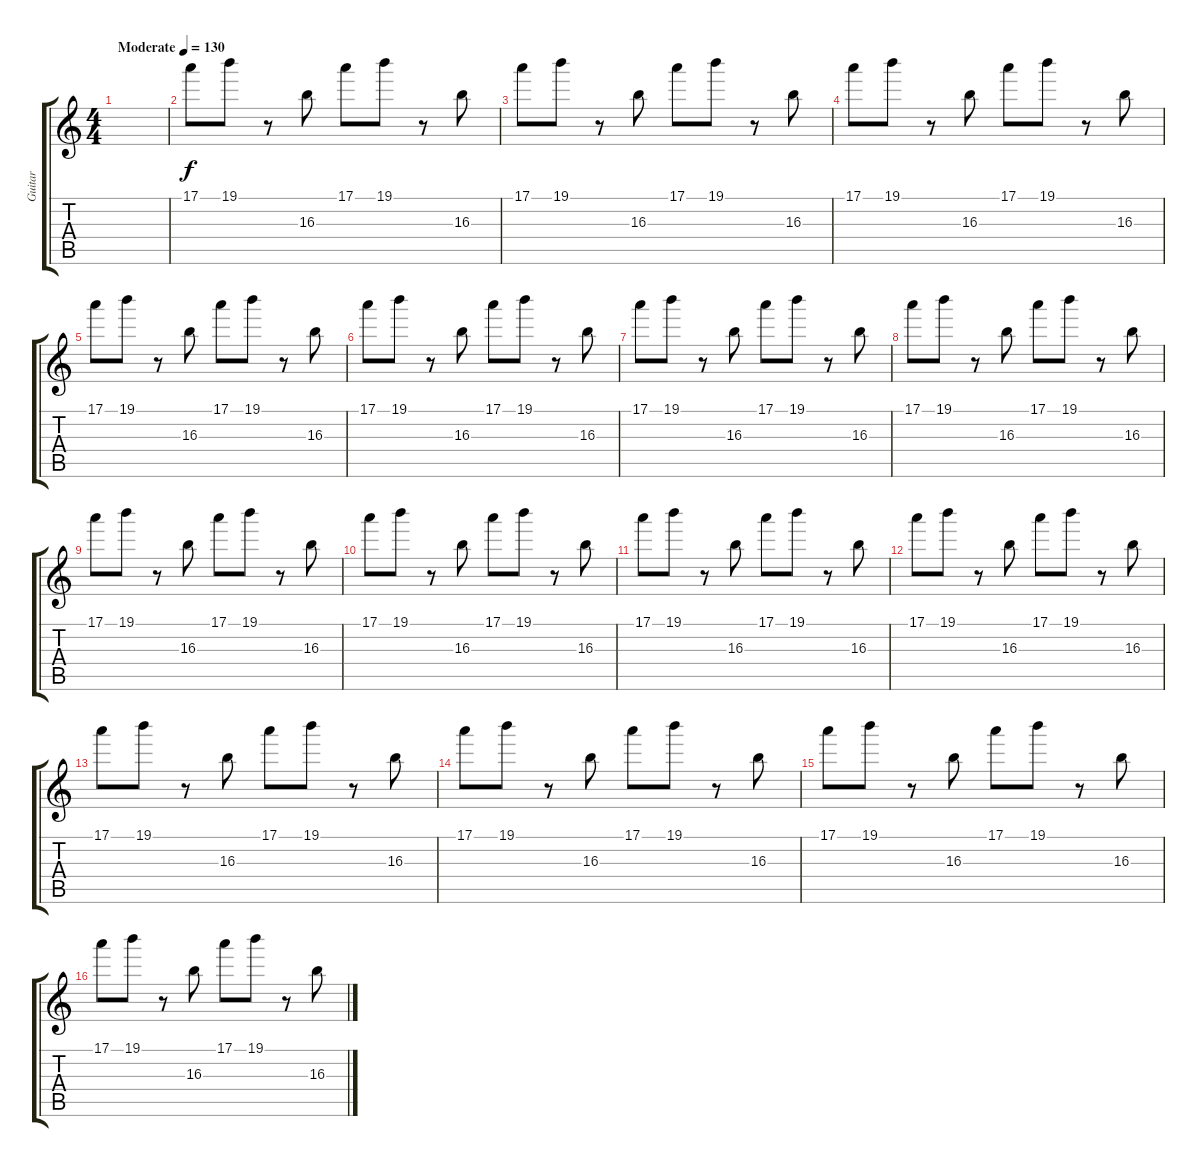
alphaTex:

\track ("Guitar" "Guitar") {instrument overdrivenguitar}
\staff {score tabs}
\tuning (E4 B3 G3 D3 A2 E2) {hide}
\ts (4 4)
\tempo (130 "Moderate")
\clef g2
\ks c
|
17.1.8 19.1.8 r.8 16.3.8 17.1.8 19.1.8 r.8 16.3.8 |
17.1.8 19.1.8 r.8 16.3.8 17.1.8 19.1.8 r.8 16.3.8 |
17.1.8 19.1.8 r.8 16.3.8 17.1.8 19.1.8 r.8 16.3.8 |
17.1.8 19.1.8 r.8 16.3.8 17.1.8 19.1.8 r.8 16.3.8 |
17.1.8 19.1.8 r.8 16.3.8 17.1.8 19.1.8 r.8 16.3.8 |
17.1.8 19.1.8 r.8 16.3.8 17.1.8 19.1.8 r.8 16.3.8 |
17.1.8 19.1.8 r.8 16.3.8 17.1.8 19.1.8 r.8 16.3.8 |
17.1.8 19.1.8 r.8 16.3.8 17.1.8 19.1.8 r.8 16.3.8 |
17.1.8 19.1.8 r.8 16.3.8 17.1.8 19.1.8 r.8 16.3.8 |
17.1.8 19.1.8 r.8 16.3.8 17.1.8 19.1.8 r.8 16.3.8 |
17.1.8 19.1.8 r.8 16.3.8 17.1.8 19.1.8 r.8 16.3.8 |
17.1.8 19.1.8 r.8 16.3.8 17.1.8 19.1.8 r.8 16.3.8 |
17.1.8 19.1.8 r.8 16.3.8 17.1.8 19.1.8 r.8 16.3.8 |
17.1.8 19.1.8 r.8 16.3.8 17.1.8 19.1.8 r.8 16.3.8 |
17.1.8 19.1.8 r.8 16.3.8 17.1.8 19.1.8 r.8 16.3.8
